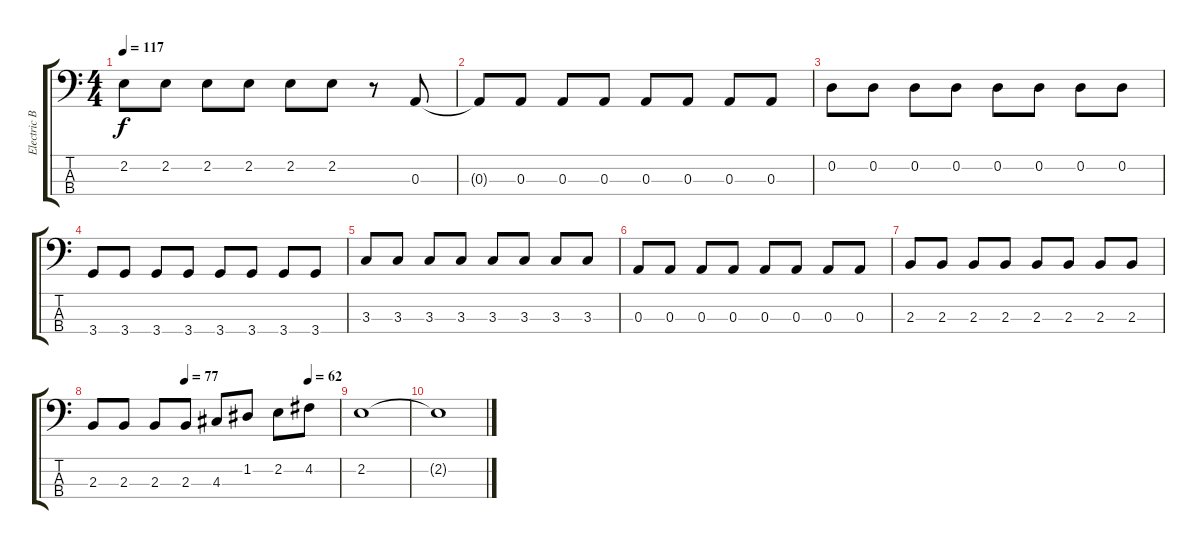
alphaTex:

\track ("Electric Bass" "Electric B") {instrument electricbassfinger}
\staff {score tabs}
\tuning (G2 D2 A1 E1) {hide}
\ts (4 4)
\tempo 117
\clef f4
\ks c
2.2.8{dy f} 2.2.8 2.2.8 2.2.8 2.2.8 2.2.8 r.8 0.3.8 |
0.3{t}.8 0.3.8 0.3.8 0.3.8 0.3.8 0.3.8 0.3.8 0.3.8 |
0.2.8 0.2.8 0.2.8 0.2.8 0.2.8 0.2.8 0.2.8 0.2.8 |
3.4.8 3.4.8 3.4.8 3.4.8 3.4.8 3.4.8 3.4.8 3.4.8 |
3.3.8 3.3.8 3.3.8 3.3.8 3.3.8 3.3.8 3.3.8 3.3.8 |
0.3.8 0.3.8 0.3.8 0.3.8 0.3.8 0.3.8 0.3.8 0.3.8 |
2.3.8 2.3.8 2.3.8 2.3.8 2.3.8 2.3.8 2.3.8 2.3.8 |
\tempo (77 0.375)
\tempo (62 0.875)
2.3.8 2.3.8 2.3.8 2.3.8 4.3.8 1.2.8 2.2.8 4.2.8 |
2.2.1 |
2.2{t}.1
